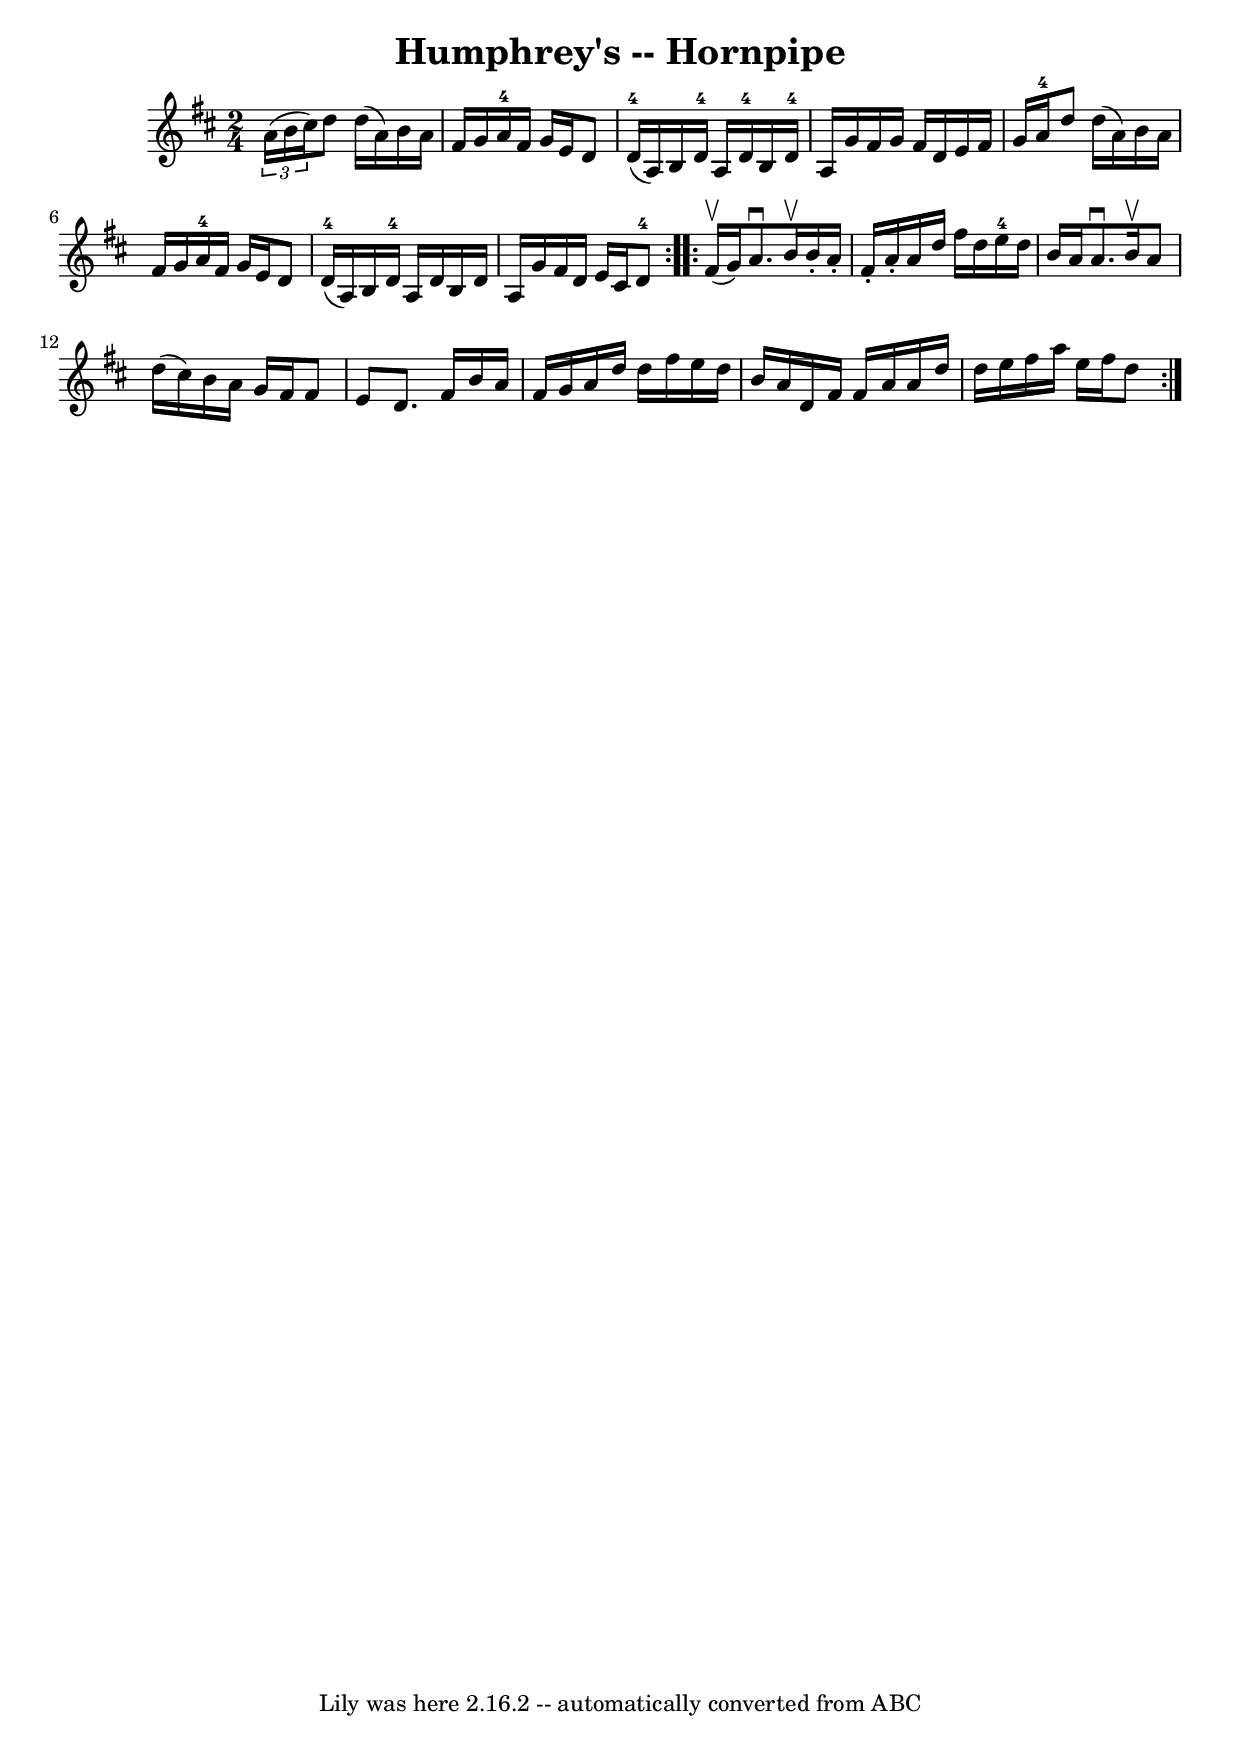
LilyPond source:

\version "2.7.40"
\include "Mammoth.ily"
\header {
	%% book = "Cole's 1000 Fiddle Tunes"
	crossRefNumber = "1"
	footnotes = ""
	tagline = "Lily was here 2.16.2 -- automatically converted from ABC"
	title = "Humphrey's -- Hornpipe"
}
voicedefault =  {
\set Score.defaultBarType = "empty"

\repeat volta 2 {
\time 2/4 \key d \major   \times 2/3 { a'16 (b'16 cis''16) } 
|
 d''8 d''16 (a'16) b'16 a'16 fis'16 g'16  
|
 a'16-4 fis'16 g'16 e'16 d'8 d'16-4(a16) 
|
 b16 d'16-4 a16 d'16-4 b16 d'16-4 a16    
g'16  |
 fis'16 g'16 fis'16 d'16 e'16 fis'16 g'16    
a'16-4 |
 d''8 d''16 (a'16) b'16 a'16 fis'16    
g'16  |
 a'16-4 fis'16 g'16 e'16 d'8 d'16-4(
a16) |
 b16 d'16-4 a16 d'16 b16 d'16 a16    
g'16  |
 fis'16 d'16 e'16 cis'16 d'8-4 }     
\repeat volta 2 { fis'16 (^\upbow g'16) |
 a'8.^\downbow   
b'16^\upbow b'16 -. a'16 -. fis'16 -. a'16 -. |
 a'16 d''16 
 fis''16 d''16 e''16-4 d''16 b'16 a'16  |
 a'8. 
^\downbow b'16^\upbow a'8 d''16 (cis''16) |
 b'16 a'16 
 g'16 fis'16 fis'8 e'8  |
 d'8. fis'16 b'16 a'16  
 fis'16 g'16  |
 a'16 d''16 d''16 fis''16 e''16    
d''16 b'16 a'16  |
 d'16 fis'16 fis'16 a'16 a'16    
d''16 d''16 e''16  |
 fis''16 a''16 e''16 fis''16    
d''8  }   
}

\score{
    <<

	\context Staff="default"
	{
	    \voicedefault 
	}

    >>
	\layout {
	}
	\midi {}
}
